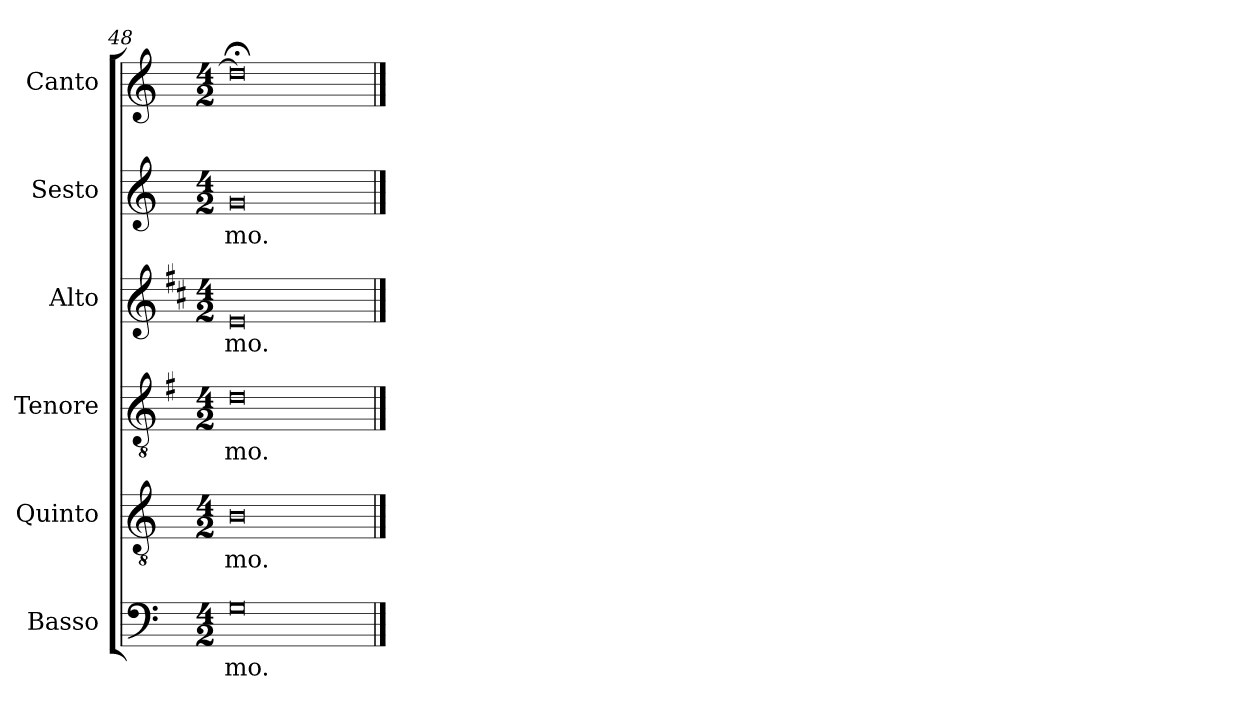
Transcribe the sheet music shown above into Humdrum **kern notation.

**kern	**text	**kern	**text	**kern	**text	**kern	**text	**kern	**text	**kern	**text
*part6	*part6	*part5	*part5	*part4	*part4	*part3	*part3	*part2	*part2	*part1	*part1
*staff6	*staff6	*staff5	*staff5	*staff4	*staff4	*staff3	*staff3	*staff2	*staff2	*staff1	*staff1
*I"Basso	*	*I"Quinto	*	*I"Tenore	*	*I"Alto	*	*I"Sesto	*	*I"Canto	*
*I'B	*	*	*	*I'T	*	*I'A	*	*	*	*	*
*clefF4	*	*clefGv2	*	*clefGv2	*	*clefG2	*	*clefG2	*	*clefG2	*
*	*	*	*	*ITrd4c7	*	*ITrd1c2	*	*	*	*	*
*k[]	*	*k[]	*	*k[]	*	*k[]	*	*k[]	*	*k[]	*
*C:	*	*C:	*	*C:	*	*C:	*	*C:	*	*C:	*
*M4/2	*	*M4/2	*	*M4/2	*	*M4/2	*	*M4/2	*	*M4/2	*
=48	=48	=48	=48	=48	=48	=48	=48	=48	=48	=48	=48
!	!LO:LY:b	!	!LO:LY:b	!	!LO:LY:b	!	!LO:LY:b	!	!LO:LY:b	!	!
0G	-mo.	0B	-mo.	0G	-mo.	0d	-mo.	0g	-mo.	0dd;<]	.
==	==	==	==	==	==	==	==	==	==	==	==
*-	*-	*-	*-	*-	*-	*-	*-	*-	*-	*-	*-
